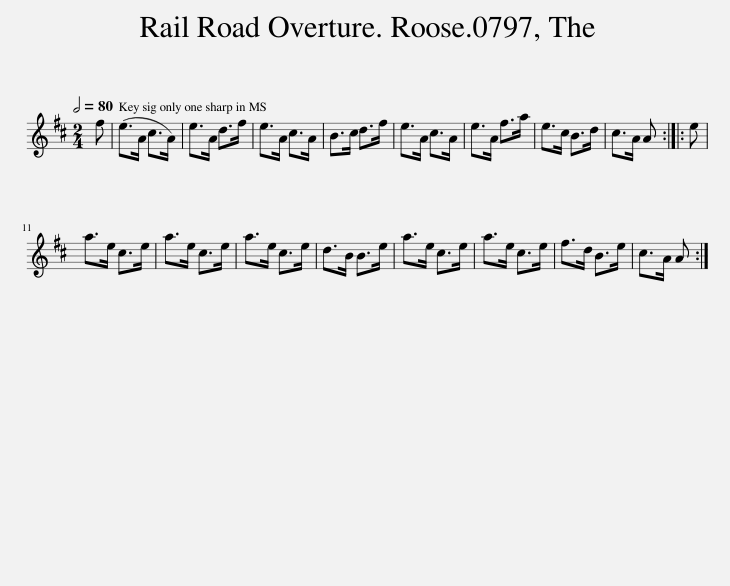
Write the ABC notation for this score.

X:1
L:1/8
Q:1/2=80
M:2/4
I:linebreak $
K:D
V:1 treble
V:1
 f | (e>A c>A) | e>A d>f | e>A c>A | B>c d>f | %5
 e>A c>A | e>A f>a | e>c B>d | c>A A :: e |$ %10
 a>e c>e | a>e c>e | a>e c>e | d>B B>e | a>e c>e | %15
 a>e c>e | f>d B>e | c>A A :| %18
